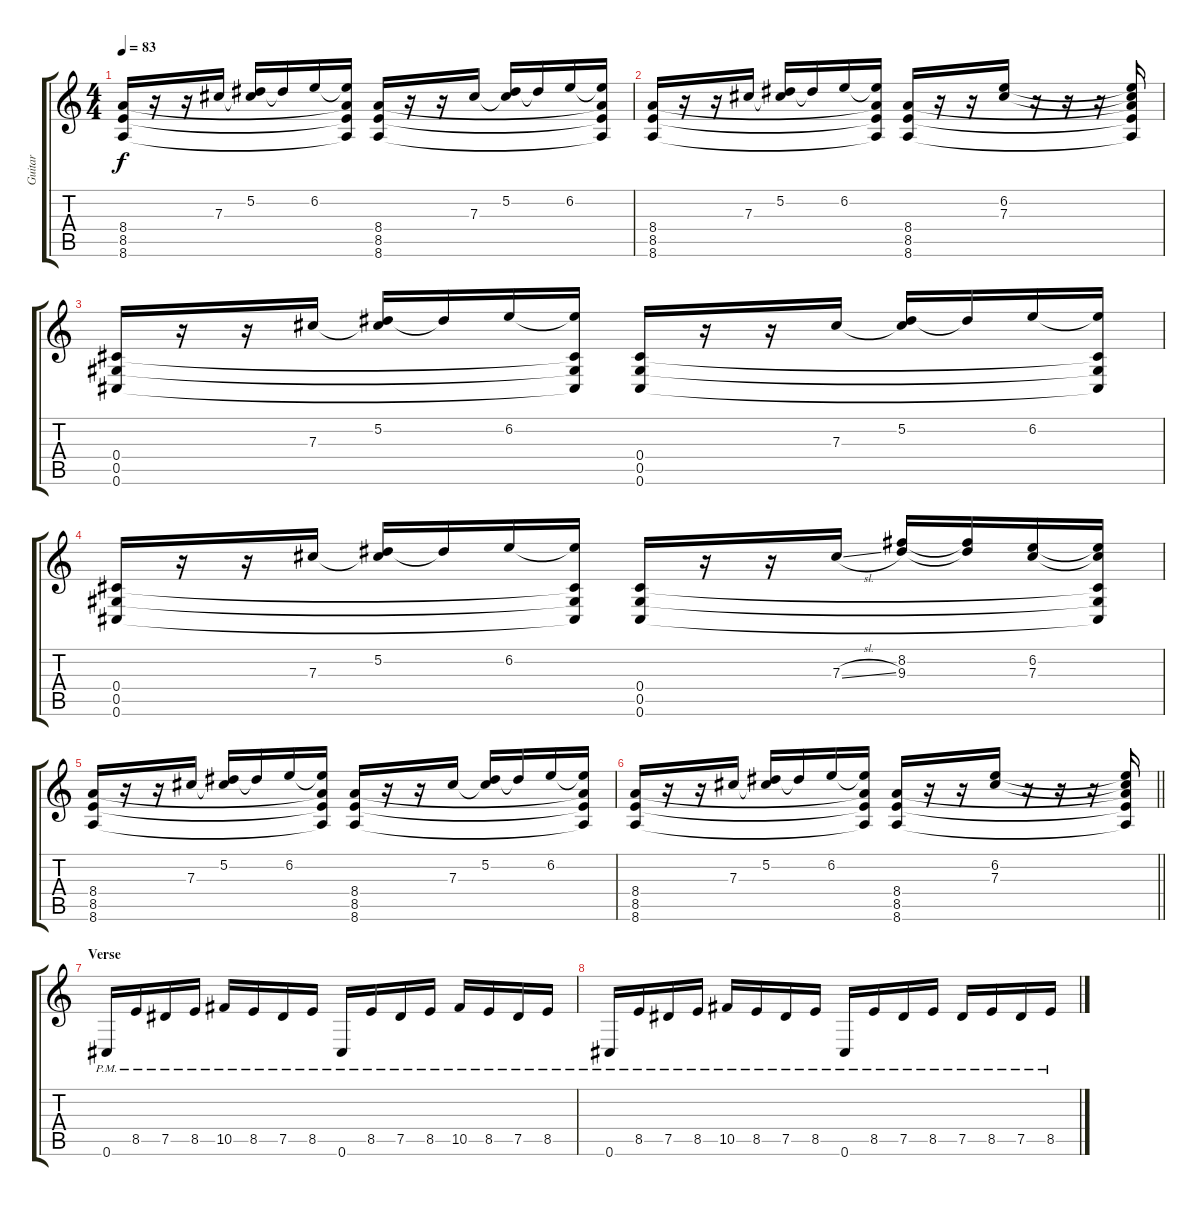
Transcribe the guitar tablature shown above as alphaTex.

\track ("Guitar" "Guitar") {instrument distortionguitar}
\staff {score tabs}
\tuning (Eb4 Bb3 Gb3 Db3 Ab2 Db2) {hide}
\ts (4 4)
\tempo 83
\clef g2
\ks c
(8.4 8.5 8.6).16{dy f} r.16 r.16 7.3.16 (5.2 7.3{t}).16 5.2{t}.16 6.2.16 (6.2{t} 8.4{t} 8.5{t} 8.6{t}).16 (8.4 8.5 8.6).16 r.16 r.16 7.3.16 (5.2 7.3{t}).16 5.2{t}.16 6.2.16 (6.2{t} 8.4{t} 8.5{t} 8.6{t}).16 |
(8.4 8.5 8.6).16 r.16 r.16 7.3.16 (5.2 7.3{t}).16 5.2{t}.16 6.2.16 (6.2{t} 8.4{t} 8.5{t} 8.6{t}).16 (8.4 8.5 8.6).16 r.16 r.16 (6.2 7.3).16 r.16 r.16 r.16 (6.2{t} 7.3{t} 8.4{t} 8.5{t} 8.6{t}).16 |
(0.4 0.5 0.6).16 r.16 r.16 7.3.16 (5.2 7.3{t}).16 5.2{t}.16 6.2.16 (6.2{t} 0.4{t} 0.5{t} 0.6{t}).16 (0.4 0.5 0.6).16 r.16 r.16 7.3.16 (5.2 7.3{t}).16 5.2{t}.16 6.2.16 (6.2{t} 0.4{t} 0.5{t} 0.6{t}).16 |
(0.4 0.5 0.6).16 r.16 r.16 7.3.16 (5.2 7.3{t}).16 5.2{t}.16 6.2.16 (6.2{t} 0.4{t} 0.5{t} 0.6{t}).16 (0.4 0.5 0.6).16 r.16 r.16 7.3{sl}.16 (8.2 9.3).16 (8.2{t} 9.3{t}).16 (6.2 7.3).16 (6.2{t} 7.3{t} 0.4{t} 0.5{t} 0.6{t}).16 |
(8.4 8.5 8.6).16 r.16 r.16 7.3.16 (5.2 7.3{t}).16 5.2{t}.16 6.2.16 (6.2{t} 8.4{t} 8.5{t} 8.6{t}).16 (8.4 8.5 8.6).16 r.16 r.16 7.3.16 (5.2 7.3{t}).16 5.2{t}.16 6.2.16 (6.2{t} 8.4{t} 8.5{t} 8.6{t}).16 |
\barLineRight lightlight
(8.4 8.5 8.6).16 r.16 r.16 7.3.16 (5.2 7.3{t}).16 5.2{t}.16 6.2.16 (6.2{t} 8.4{t} 8.5{t} 8.6{t}).16 (8.4 8.5 8.6).16 r.16 r.16 (6.2 7.3).16 r.16 r.16 r.16 (6.2{t} 7.3{t} 8.4{t} 8.5{t} 8.6{t}).16 |
\section ("" "Verse")
0.6{pm}.16 8.5{pm}.16 7.5{pm}.16 8.5{pm}.16 10.5{pm}.16 8.5{pm}.16 7.5{pm}.16 8.5{pm}.16 0.6{pm}.16 8.5{pm}.16 7.5{pm}.16 8.5{pm}.16 10.5{pm}.16 8.5{pm}.16 7.5{pm}.16 8.5{pm}.16 |
0.6{pm}.16 8.5{pm}.16 7.5{pm}.16 8.5{pm}.16 10.5{pm}.16 8.5{pm}.16 7.5{pm}.16 8.5{pm}.16 0.6{pm}.16 8.5{pm}.16 7.5{pm}.16 8.5{pm}.16 7.5{pm}.16 8.5{pm}.16 7.5{pm}.16 8.5{pm}.16
